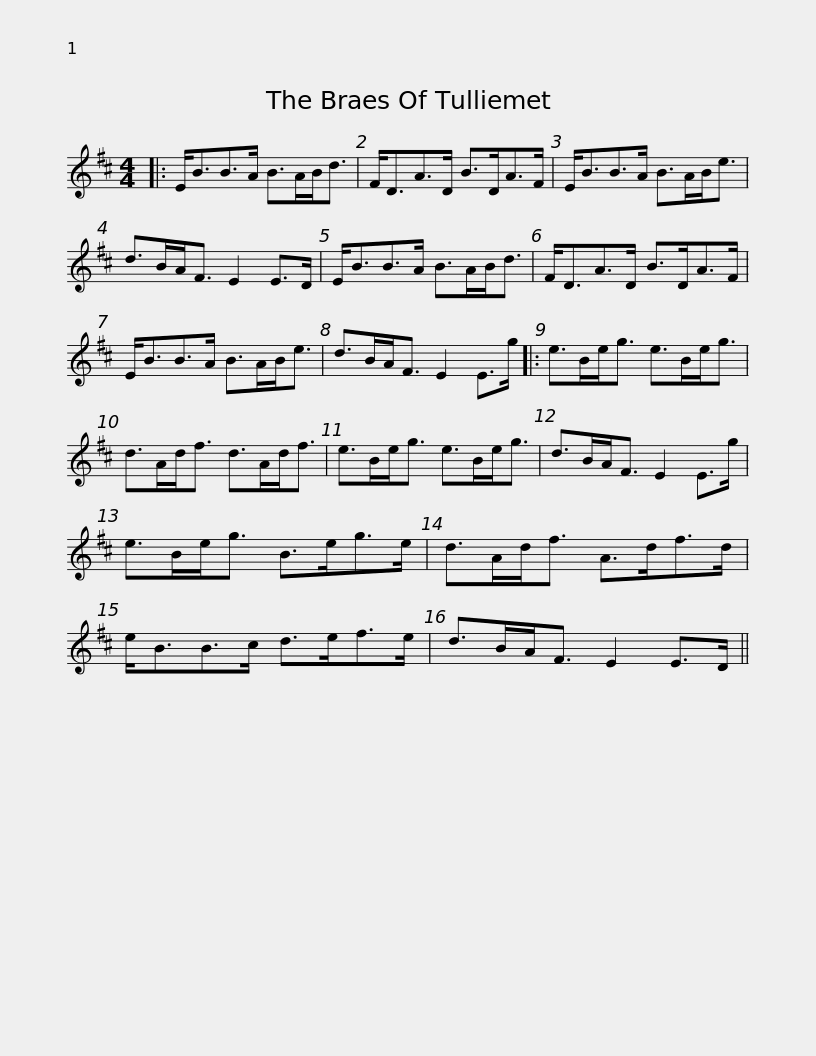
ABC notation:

X:1
L:1/8
M:4/4
I:linebreak $
K:D
V:1 treble
V:1
|: E<BB>A B>AB<d | F<DA>D B>DA>F | E<BB>A B>AB<e | d>BA<F E2 E>D |$ E<BB>A B>AB<d | %5
 F<DA>D B>DA>F | E<BB>A B>AB<e | d>BA<F E2 E>g |:$ e>Be<g e>Be<g | d>Ad<f d>Ad<f | %10
 e>Be<g e>Be<g | d>BA<F E2 E>g |$ e>Be<g B>eg>e | d>Ad<f A>df>d | e<BB>c d>ef>e | %15
 d>BA<F E2 E>D || %16
